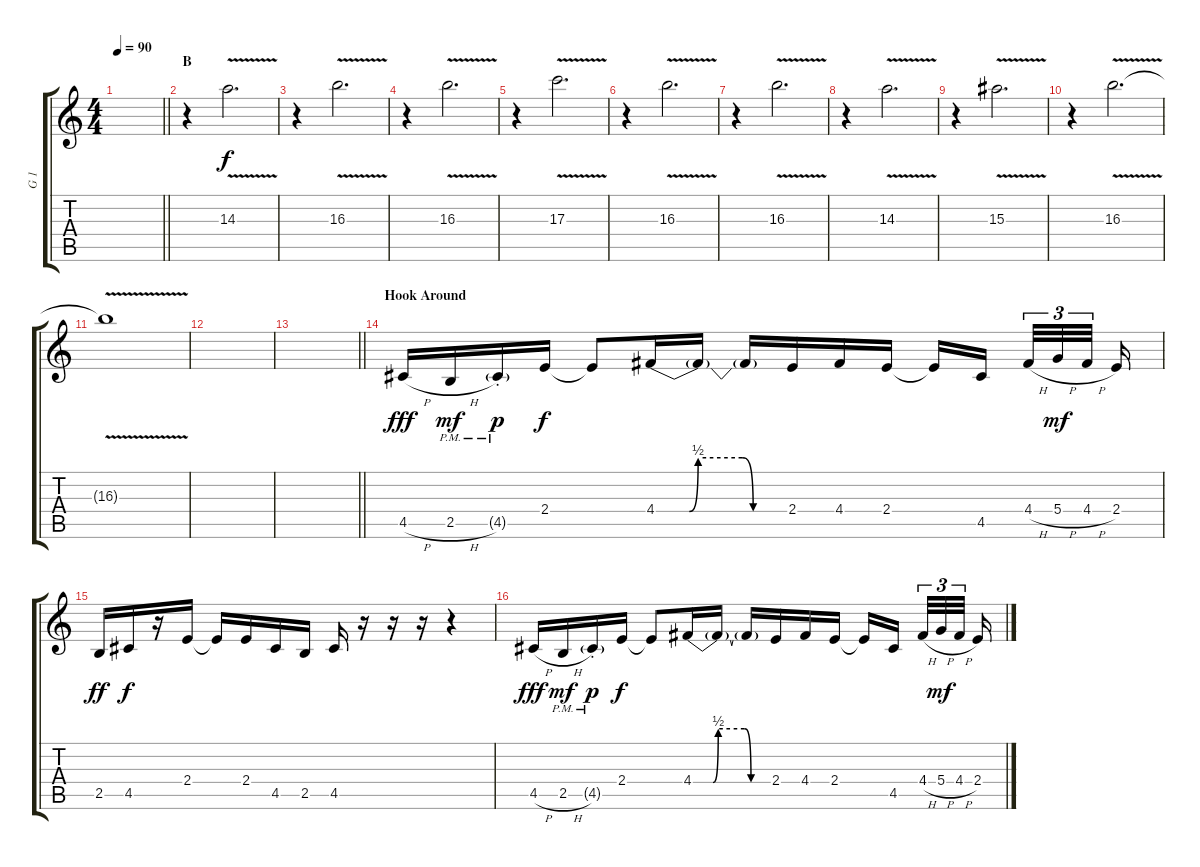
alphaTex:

\track ("G 1" "G 1") {instrument distortionguitar}
\staff {score tabs}
\tuning (E4 B3 G3 D3 A2 E2) {hide}
\ts (4 4)
\tempo 90
\clef g2
\barLineRight lightlight
\ks c
|
\section ("" "B")
r.4 14.3{v}.2{d} |
r.4 16.3{v}.2{d} |
r.4 16.3{v}.2{d} |
r.4 17.3{v}.2{d} |
r.4 16.3{v}.2{d} |
r.4 16.3{v}.2{d} |
r.4 14.3{v}.2{d} |
r.4 15.3{v}.2{d} |
r.4 16.3{v}.2{d} |
16.3{t}.1{volume 3} |
|
\barLineRight lightlight
|
\section ("" "Hook Around")
4.5{h}.16{dy fff} 2.5{h pm}.16{dy mf} 4.5{g pm st}.16{dy p} 2.4.16{dy f} 2.4{t}.8 4.4{be (custom 0 0 15 0 19 2 39 2 44 0 60 0)}.16 4.4{t}.16 4.4{t}.16 2.4.16 4.4.16 2.4.16 2.4{t}.16 4.5.16{beam splitsecondary} 4.4{h}.32{tu (3 2)} 5.4{h}.32{tu (3 2) dy mf} 4.4{h}.32{tu (3 2) beam splitsecondary} 2.4.16 |
2.5.16{dy ff} 4.5.16{dy f} r.16 2.4.16 2.4{t}.16 2.4.16 4.5.16 2.5.16 4.5.16 r.16 r.16 r.16 r.4 |
4.5{h}.16{dy fff} 2.5{h pm}.16{dy mf} 4.5{g pm st}.16{dy p} 2.4.16{dy f} 2.4{t}.8 4.4{be (custom 0 0 15 0 19 2 39 2 44 0 60 0)}.16 4.4{t}.16 4.4{t}.16 2.4.16 4.4.16 2.4.16 2.4{t}.16 4.5.16{beam splitsecondary} 4.4{h}.32{tu (3 2)} 5.4{h}.32{tu (3 2) dy mf} 4.4{h}.32{tu (3 2) beam splitsecondary} 2.4.16
